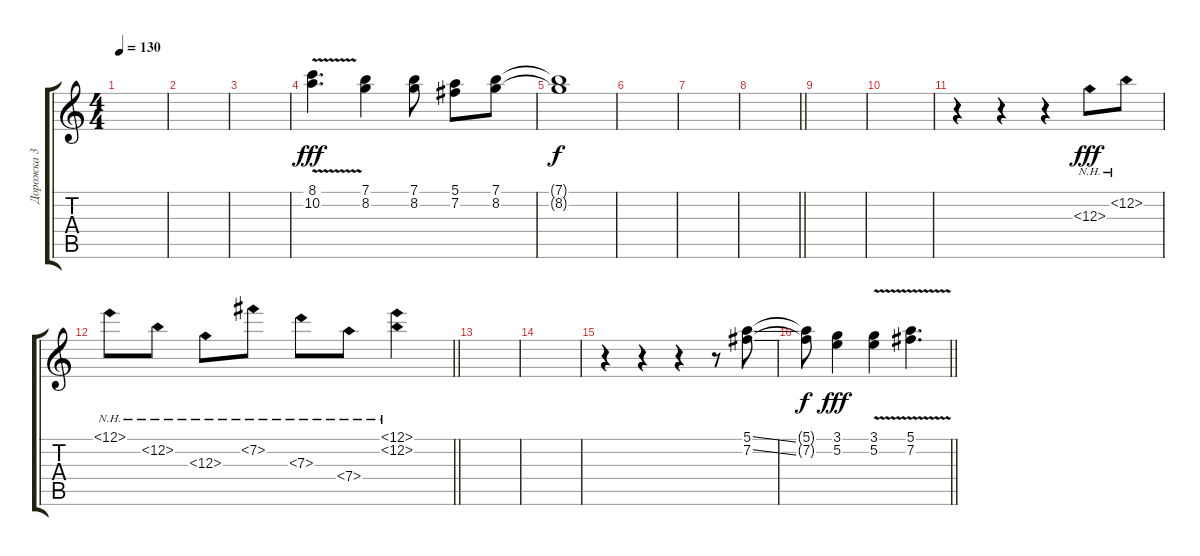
\track ("Дорожка 3" "Дорожка 3") {instrument acousticguitarsteel}
\staff {score tabs}
\tuning (E4 B3 G3 D3 A2 E2) {hide}
\ts (4 4)
\tempo 130
\clef g2
\ks c
|
|
|
(8.1{v} 10.2{v}).4{d dy fff volume 11} (7.1 8.2).4 (7.1 8.2).8 (5.1 7.2).8 (7.1 8.2).8 |
(7.1{t} 8.2{t}).1{dy f} |
|
|
\barLineRight lightlight
|
|
|
r.4 r.4 r.4 12.3{nh}.8{dy fff volume 8} 12.2{nh}.8 |
\barLineRight lightlight
12.1{nh}.8 12.2{nh}.8 12.3{nh}.8 7.2{nh}.8 7.3{nh}.8 7.4{nh}.8 (12.1{nh} 12.2{nh}).4 |
|
|
r.4 r.4 r.4 r.8 (5.1{ss} 7.2{ss}).8{volume 12} |
\barLineRight lightlight
(5.1{t} 7.2{t}).8{dy f} (3.1 5.2).4{dy fff} (3.1{v} 5.2{v}).4 (5.1{v} 7.2{v}).4{d}
